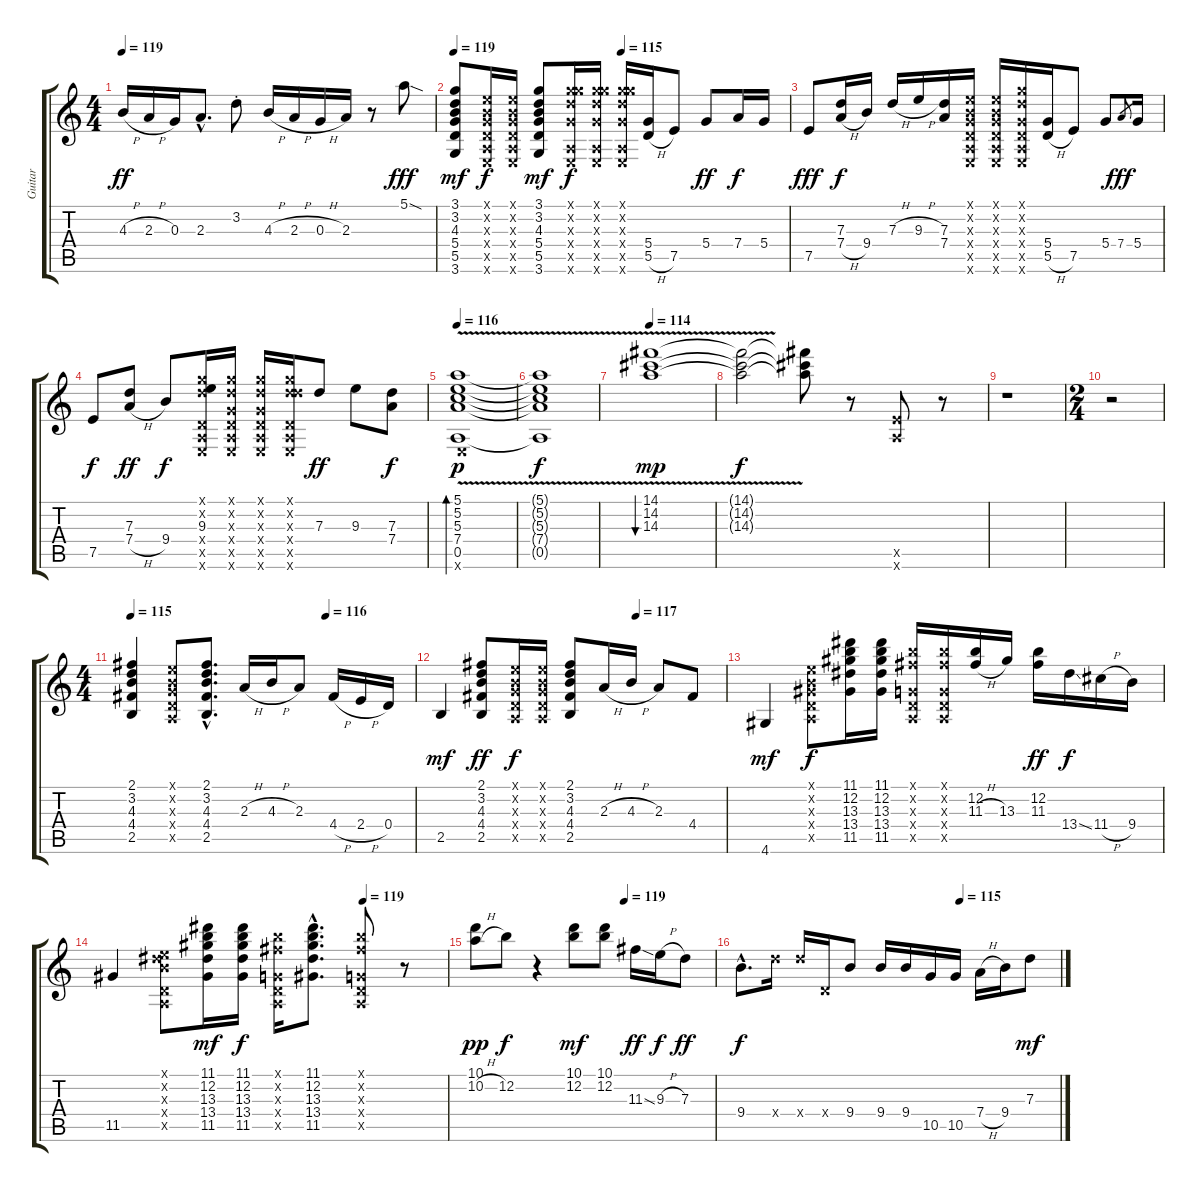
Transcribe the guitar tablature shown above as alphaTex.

\track ("Guitar" "Guitar") {instrument overdrivenguitar}
\staff {score tabs}
\tuning (E4 B3 G3 D3 A2 E2) {hide}
\ts (4 4)
\tempo 119
\clef g2
\ks c
4.3{h}.16{dy ff} 2.3{h}.16 0.3.16 2.3{hac}.8{d} 3.2{st}.8 4.3{h}.16 2.3{h}.16 0.3{h}.16 2.3.16 r.8 5.1{sod}.8{dy fff} |
\tempo 119
\tempo (115 0.5)
(3.1 3.2 4.3 5.4 5.5 3.6).8{dy mf} (0.1{x} 0.2{x} 0.3{x} 0.4{x} 0.5{x} 0.6{x}).16{dy f} (0.1{x} 0.2{x} 0.3{x} 0.4{x} 0.5{x} 0.6{x}).16 (3.1 3.2 4.3 5.4 5.5 3.6).8{dy mf} (3.1{x} 8.2{x} 7.3{x} 5.4{x} 0.5{x} 0.6{x}).16{dy f} (3.1{x} 8.2{x} 7.3{x} 5.4{x} 0.5{x} 0.6{x}).16 (3.1{x} 8.2{x} 7.3{x} 5.4{x} 0.5{x} 0.6{x}).16 (5.4 5.5{h}).16 7.5.8 5.4.8{dy ff} 7.4.16{dy f} 5.4.16 |
7.5.8{dy fff} (7.3 7.4{h}).16{dy f} 9.4.16 7.3{h}.16 9.3{h}.16 (7.3 7.4).16 (0.1{x} 0.2{x} 0.3{x} 0.4{x} 0.5{x} 0.6{x}).16 (0.1{x} 0.2{x} 0.3{x} 0.4{x} 0.5{x} 0.6{x}).16 (3.1{x} 3.2{x} 0.3{x} 0.4{x} 0.5{x} 0.6{x}).16 (5.4 5.5{h}).16 7.5.8 5.4.8 7.4.8{gr dy fff} 5.4.16 |
7.5.8{dy f} (7.3 7.4{h}).8{dy ff} 9.4.8{dy f} (3.1{x} 3.2{x} 9.3 0.4{x} 0.5{x} 0.6{x}).16 (3.1{x} 3.2{x} 0.3{x} 0.4{x} 0.5{x} 0.6{x}).16 (3.1{x} 3.2{x} 0.3{x} 0.4{x} 0.5{x} 0.6{x}).16 (3.1{x} 3.2{x} 7.3{x} 0.4{x} 0.5{x} 0.6{x}).16 7.3.8{dy ff} 9.3.8 (7.3 7.4).8{dy f} |
\tempo 116
(5.1{v} 5.2 5.3 7.4 0.5 0.6{x}).1{bd 480 dy p instrument electricguitarjazz} |
(5.1{t} 5.2{t} 5.3{t} 7.4{t} 0.5{t}).1{dy f} |
\tempo 114
(14.1{v} 14.2 14.3).1{bu 480 dy mp} |
(14.1{t} 14.2{t} 14.3{t}).2{dy f} (14.1{t} 14.2{t} 14.3{t}).8 r.8 (0.5{x} 12.6{x}).8 r.8 |
r.1 |
\ts (2 4)
r.2 |
\ts (4 4)
\tempo 115
\tempo (116 0.6875)
(2.1 3.2 4.3 4.4 2.5).4{instrument overdrivenguitar} (0.1{x} 0.2{x} 0.3{x} 0.4{x} 0.5{x}).8 (2.1{hac} 3.2{hac} 4.3{hac} 4.4{hac} 2.5{hac}).8{d} 2.3{h}.16 4.3{h}.16 2.3.8 4.4{h}.16 2.4{h}.16 0.4.16 |
\tempo (117 0.6875)
2.5.4{dy mf} (2.1 3.2 4.3 4.4 2.5).8{dy ff} (0.1{x} 0.2{x} 0.3{x} 0.4{x} 0.5{x}).16{dy f} (0.1{x} 0.2{x} 0.3{x} 0.4{x} 0.5{x}).16 (2.1 3.2 4.3 4.4 2.5).8 2.3{h}.16 4.3{h}.16 2.3.8 4.4.8 |
4.6.4{dy mf} (0.1{x} 0.2{x} 1.3{x} 0.4{x} 0.5{x}).8{dy f} (11.1 12.2 13.3 13.4 11.5).16 (11.1 12.2 13.3 13.4 11.5).16 (7.1{x} 7.2{x} 0.3{x} 0.4{x} 0.5{x}).16 (7.1{x} 7.2{x} 0.3{x} 0.4{x} 0.5{x}).16 (12.2 11.3{h}).16 13.3.16 (12.2 11.3).16{dy ff} 13.4{ss}.16{dy f} 11.4{h}.16 9.4.16 |
\tempo (119 0.75)
11.5.4 (0.1{x} 4.2{x} 4.3{x} 0.4{x} 0.5{x}).8 (11.1 12.2 13.3 13.4 11.5).16{dy mf} (11.1 12.2 13.3 13.4 11.5).16{dy f} (7.1{x} 7.2{x} 0.3{x} 0.4{x} 0.5{x}).16 (11.1{hac} 12.2{hac} 13.3{hac} 13.4{hac} 11.5{hac}).8{d} (7.1{x} 7.2{x} 0.3{x} 0.4{x} 0.5{x}).8 r.8 |
\tempo (119 0.625)
(10.1 10.2{h}).8{dy pp} 12.2.8{dy f} r.4 (10.1 12.2).8{dy mf} (10.1 12.2).8 11.3{ss}.16{dy ff} 9.3{h}.16{dy f} 7.3.8{dy ff balance 10} |
\tempo (115 0.6875)
9.4{hac}.8{d dy f balance 9} 12.4{x}.16 12.4{x}.16 0.4{x}.16 9.4.8 9.4.16 9.4.16 10.5.16 10.5.16 7.4{h}.16 9.4.16 7.3.8{dy mf}
